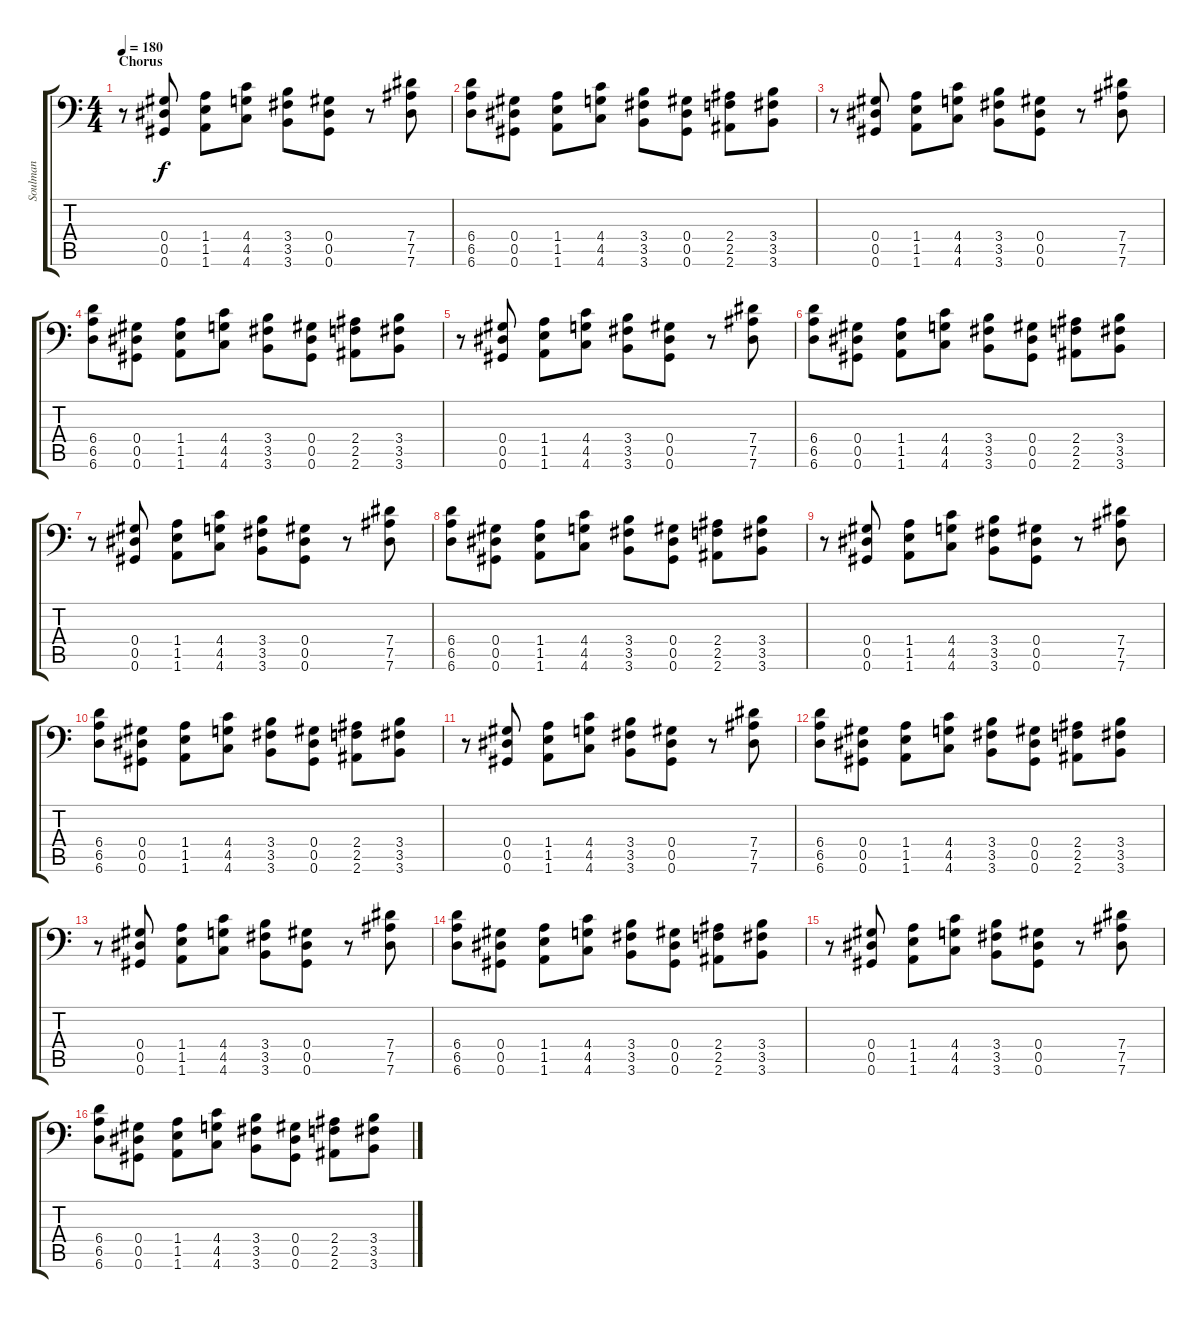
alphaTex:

\track ("Soulman" "Soulman") {instrument distortionguitar}
\staff {score tabs}
\tuning (Bb3 F3 Db3 Ab2 Eb2 Ab1) {hide}
\ts (4 4)
\section ("" "Chorus")
\tempo 180
\clef f4
\ks c
r.8{dy f} (0.4 0.5 0.6).8 (1.4 1.5 1.6).8 (4.4 4.5 4.6).8 (3.4 3.5 3.6).8 (0.4 0.5 0.6).8 r.8 (7.4 7.5 7.6).8 |
(6.4 6.5 6.6).8 (0.4 0.5 0.6).8 (1.4 1.5 1.6).8 (4.4 4.5 4.6).8 (3.4 3.5 3.6).8 (0.4 0.5 0.6).8 (2.4 2.5 2.6).8 (3.4 3.5 3.6).8 |
r.8 (0.4 0.5 0.6).8 (1.4 1.5 1.6).8 (4.4 4.5 4.6).8 (3.4 3.5 3.6).8 (0.4 0.5 0.6).8 r.8 (7.4 7.5 7.6).8 |
(6.4 6.5 6.6).8 (0.4 0.5 0.6).8 (1.4 1.5 1.6).8 (4.4 4.5 4.6).8 (3.4 3.5 3.6).8 (0.4 0.5 0.6).8 (2.4 2.5 2.6).8 (3.4 3.5 3.6).8 |
r.8 (0.4 0.5 0.6).8 (1.4 1.5 1.6).8 (4.4 4.5 4.6).8 (3.4 3.5 3.6).8 (0.4 0.5 0.6).8 r.8 (7.4 7.5 7.6).8 |
(6.4 6.5 6.6).8 (0.4 0.5 0.6).8 (1.4 1.5 1.6).8 (4.4 4.5 4.6).8 (3.4 3.5 3.6).8 (0.4 0.5 0.6).8 (2.4 2.5 2.6).8 (3.4 3.5 3.6).8 |
r.8 (0.4 0.5 0.6).8 (1.4 1.5 1.6).8 (4.4 4.5 4.6).8 (3.4 3.5 3.6).8 (0.4 0.5 0.6).8 r.8 (7.4 7.5 7.6).8 |
(6.4 6.5 6.6).8 (0.4 0.5 0.6).8 (1.4 1.5 1.6).8 (4.4 4.5 4.6).8 (3.4 3.5 3.6).8 (0.4 0.5 0.6).8 (2.4 2.5 2.6).8 (3.4 3.5 3.6).8 |
r.8 (0.4 0.5 0.6).8 (1.4 1.5 1.6).8 (4.4 4.5 4.6).8 (3.4 3.5 3.6).8 (0.4 0.5 0.6).8 r.8 (7.4 7.5 7.6).8 |
(6.4 6.5 6.6).8 (0.4 0.5 0.6).8 (1.4 1.5 1.6).8 (4.4 4.5 4.6).8 (3.4 3.5 3.6).8 (0.4 0.5 0.6).8 (2.4 2.5 2.6).8 (3.4 3.5 3.6).8 |
r.8 (0.4 0.5 0.6).8 (1.4 1.5 1.6).8 (4.4 4.5 4.6).8 (3.4 3.5 3.6).8 (0.4 0.5 0.6).8 r.8 (7.4 7.5 7.6).8 |
(6.4 6.5 6.6).8 (0.4 0.5 0.6).8 (1.4 1.5 1.6).8 (4.4 4.5 4.6).8 (3.4 3.5 3.6).8 (0.4 0.5 0.6).8 (2.4 2.5 2.6).8 (3.4 3.5 3.6).8 |
r.8 (0.4 0.5 0.6).8 (1.4 1.5 1.6).8 (4.4 4.5 4.6).8 (3.4 3.5 3.6).8 (0.4 0.5 0.6).8 r.8 (7.4 7.5 7.6).8 |
(6.4 6.5 6.6).8 (0.4 0.5 0.6).8 (1.4 1.5 1.6).8 (4.4 4.5 4.6).8 (3.4 3.5 3.6).8 (0.4 0.5 0.6).8 (2.4 2.5 2.6).8 (3.4 3.5 3.6).8 |
r.8 (0.4 0.5 0.6).8 (1.4 1.5 1.6).8 (4.4 4.5 4.6).8 (3.4 3.5 3.6).8 (0.4 0.5 0.6).8 r.8 (7.4 7.5 7.6).8 |
(6.4 6.5 6.6).8 (0.4 0.5 0.6).8 (1.4 1.5 1.6).8 (4.4 4.5 4.6).8 (3.4 3.5 3.6).8 (0.4 0.5 0.6).8 (2.4 2.5 2.6).8 (3.4 3.5 3.6).8
